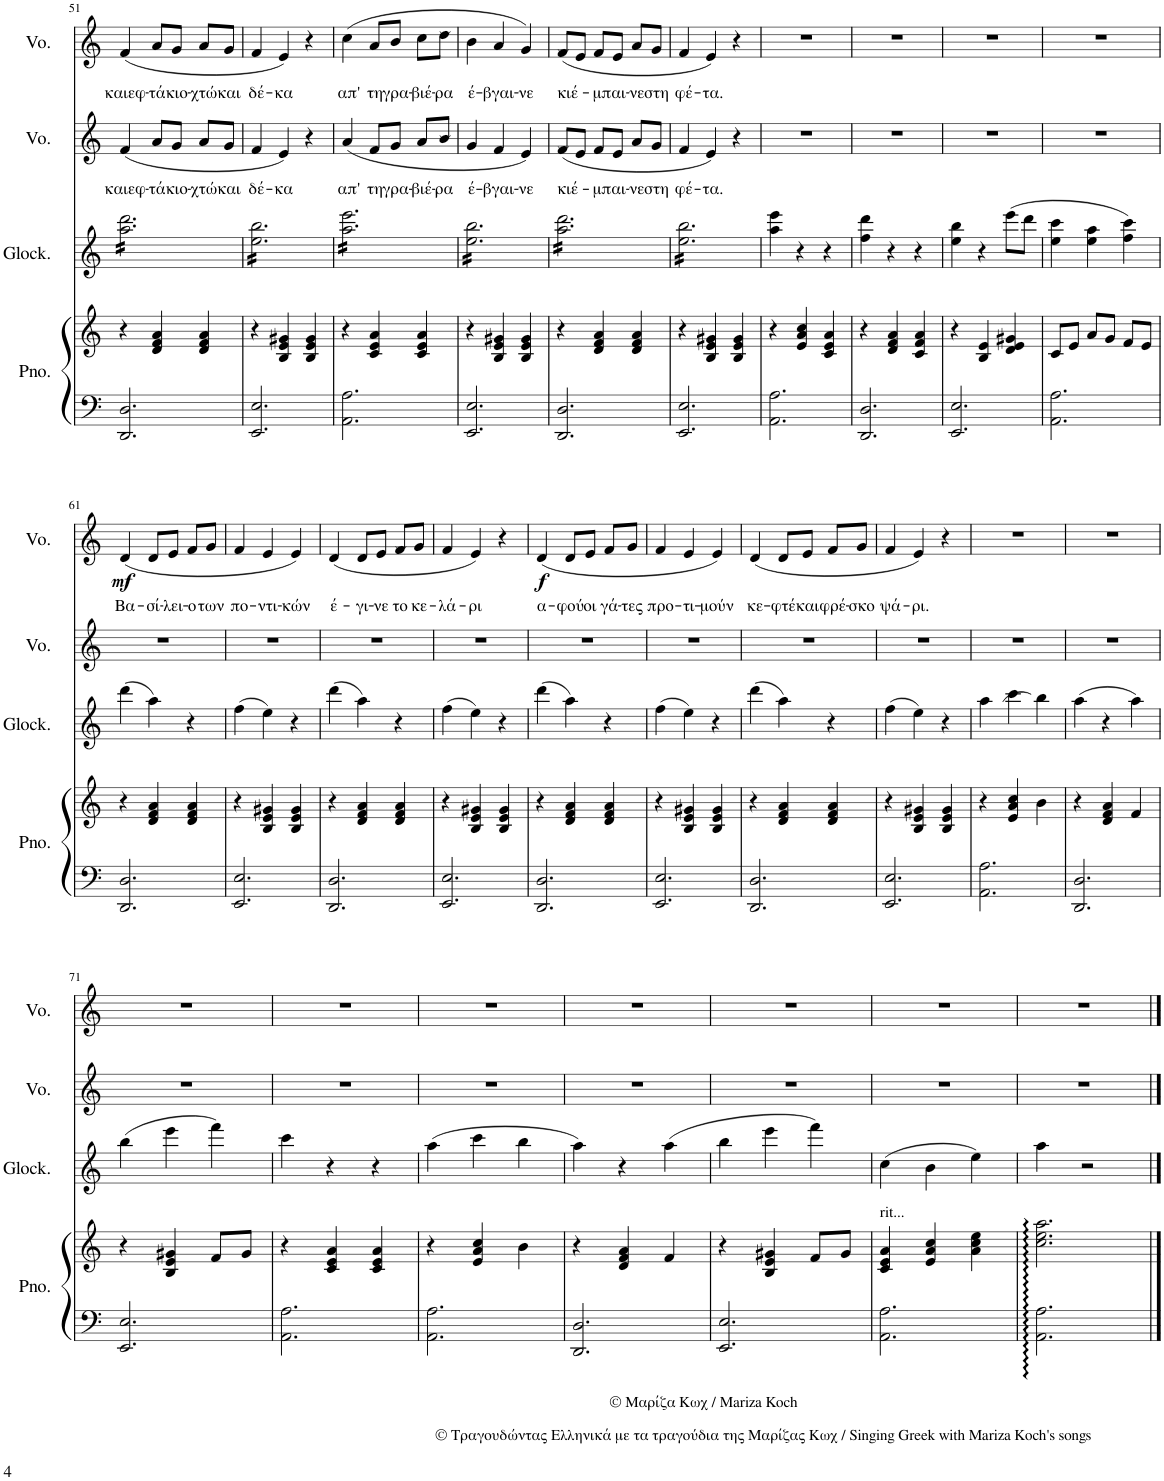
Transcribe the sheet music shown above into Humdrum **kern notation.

**kern	**kern	**kern	**kern	**text	**text	**kern	**text	**text	**dynam
*part4	*part4	*part3	*part2	*part2	*part2	*part1	*part1	*part1	*part1
*staff5	*staff4	*staff3	*staff2	*staff2	*staff2	*staff1	*staff1	*staff1	*staff1
*I"Πιάνο	*	*I"Μεταλλόφωνο	*I"Φωνή	*	*	*I"Φωνή	*	*	*
!!LO:PB:g=z
*clefF4	*clefG2	*clefG2	*clefG2	*	*	*clefG2	*	*	*
*	*	*Trd-14c-24	*	*	*	*	*	*	*
*k[]	*k[]	*k[]	*k[]	*	*	*k[]	*	*	*
*M3/4	*M3/4	*M3/4	*M3/4	*	*	*M3/4	*	*	*
=51	=51	=51	=51	=51	=51	=51	=51	=51	=51
!	!	!	!	!	!LO:LY:b	!	!	!LO:LY:b	!
*	*	*tremolo	*	*	*	*	*	*	*
2.DD/ 2.D/	4r	16aa\ 16ddd\LL	(4f/	.	καιεφ-	(4f/	.	καιεφ-	.
.	.	16aa\ 16ddd\	.	.	.	.	.	.	.
.	.	16aa\ 16ddd\	.	.	.	.	.	.	.
.	.	16aa\ 16ddd\	.	.	.	.	.	.	.
!	!	!	!	!	!LO:LY:b	!	!	!LO:LY:b	!
.	4d/ 4f/ 4a/	16aa\ 16ddd\	8a/L	.	-τά	8a/L	.	-τά	.
.	.	16aa\ 16ddd\	.	.	.	.	.	.	.
!	!	!	!	!	!LO:LY:b	!	!	!LO:LY:b	!
.	.	16aa\ 16ddd\	8g/J	.	κιο-	8g/J	.	κιο-	.
.	.	16aa\ 16ddd\	.	.	.	.	.	.	.
!	!	!	!	!	!LO:LY:b	!	!	!LO:LY:b	!
.	4d/ 4f/ 4a/	16aa\ 16ddd\	8a/L	.	-χτώ	8a/L	.	-χτώ	.
.	.	16aa\ 16ddd\	.	.	.	.	.	.	.
!	!	!	!	!	!LO:LY:b	!	!	!LO:LY:b	!
.	.	16aa\ 16ddd\	8g/J	.	και	8g/J	.	και	.
.	.	16aa\ 16ddd\JJ	.	.	.	.	.	.	.
=52	=52	=52	=52	=52	=52	=52	=52	=52	=52
!	!	!	!	!	!LO:LY:b	!	!	!LO:LY:b	!
2.EE/ 2.E/	4r	16ee\ 16bb\LL	4f/	.	δέ-	4f/	.	δέ-	.
.	.	16ee\ 16bb\	.	.	.	.	.	.	.
.	.	16ee\ 16bb\	.	.	.	.	.	.	.
.	.	16ee\ 16bb\	.	.	.	.	.	.	.
!	!	!	!	!	!LO:LY:b	!	!	!LO:LY:b	!
.	4B/ 4e/ 4g#X/	16ee\ 16bb\	4e/)	.	-κα	4e/)	.	-κα	.
.	.	16ee\ 16bb\	.	.	.	.	.	.	.
.	.	16ee\ 16bb\	.	.	.	.	.	.	.
.	.	16ee\ 16bb\	.	.	.	.	.	.	.
.	4B/ 4e/ 4g#/	16ee\ 16bb\	4r	.	.	4r	.	.	.
.	.	16ee\ 16bb\	.	.	.	.	.	.	.
.	.	16ee\ 16bb\	.	.	.	.	.	.	.
.	.	16ee\ 16bb\JJ	.	.	.	.	.	.	.
=53	=53	=53	=53	=53	=53	=53	=53	=53	=53
!	!	!	!	!	!LO:LY:b	!	!	!LO:LY:b	!
2.AA\ 2.A\	4r	16aa\ 16eee\LL	(4a/	.	απ'	(4cc\	.	απ'	.
.	.	16aa\ 16eee\	.	.	.	.	.	.	.
.	.	16aa\ 16eee\	.	.	.	.	.	.	.
.	.	16aa\ 16eee\	.	.	.	.	.	.	.
!	!	!	!	!	!LO:LY:b	!	!	!LO:LY:b	!
.	4c/ 4e/ 4a/	16aa\ 16eee\	8f/L	.	τη	8a/L	.	τη	.
.	.	16aa\ 16eee\	.	.	.	.	.	.	.
!	!	!	!	!	!LO:LY:b	!	!	!LO:LY:b	!
.	.	16aa\ 16eee\	8g/J	.	γρα-	8b/J	.	γρα-	.
.	.	16aa\ 16eee\	.	.	.	.	.	.	.
!	!	!	!	!	!LO:LY:b	!	!	!LO:LY:b	!
.	4c/ 4e/ 4a/	16aa\ 16eee\	8a/L	.	-βιέ-	8cc\L	.	-βιέ-	.
.	.	16aa\ 16eee\	.	.	.	.	.	.	.
!	!	!	!	!	!LO:LY:b	!	!	!LO:LY:b	!
.	.	16aa\ 16eee\	8b/J	.	-ρα	8dd\J	.	-ρα	.
.	.	16aa\ 16eee\JJ	.	.	.	.	.	.	.
=54	=54	=54	=54	=54	=54	=54	=54	=54	=54
!	!	!	!	!	!LO:LY:b	!	!	!LO:LY:b	!
2.EE/ 2.E/	4r	16ee\ 16bb\LL	4g/	.	έ-	4b\	.	έ-	.
.	.	16ee\ 16bb\	.	.	.	.	.	.	.
.	.	16ee\ 16bb\	.	.	.	.	.	.	.
.	.	16ee\ 16bb\	.	.	.	.	.	.	.
!	!	!	!	!	!LO:LY:b	!	!	!LO:LY:b	!
.	4B/ 4e/ 4g#X/	16ee\ 16bb\	4f/	.	-βγαι-	4a/	.	-βγαι-	.
.	.	16ee\ 16bb\	.	.	.	.	.	.	.
.	.	16ee\ 16bb\	.	.	.	.	.	.	.
.	.	16ee\ 16bb\	.	.	.	.	.	.	.
!	!	!	!	!	!LO:LY:b	!	!	!LO:LY:b	!
.	4B/ 4e/ 4g#/	16ee\ 16bb\	4e/)	.	-νε	4g/)	.	-νε	.
.	.	16ee\ 16bb\	.	.	.	.	.	.	.
.	.	16ee\ 16bb\	.	.	.	.	.	.	.
.	.	16ee\ 16bb\JJ	.	.	.	.	.	.	.
=55	=55	=55	=55	=55	=55	=55	=55	=55	=55
!	!	!	!	!	!LO:LY:b	!	!	!LO:LY:b	!
2.DD/ 2.D/	4r	16aa\ 16ddd\LL	(8f/L	.	κιέ-	(8f/L	.	κιέ-	.
.	.	16aa\ 16ddd\	.	.	.	.	.	.	.
.	.	16aa\ 16ddd\	8e/J	.	.	8e/J	.	.	.
.	.	16aa\ 16ddd\	.	.	.	.	.	.	.
!	!	!	!	!	!LO:LY:b	!	!	!LO:LY:b	!
.	4d/ 4f/ 4a/	16aa\ 16ddd\	8f/L	.	-μπαι-	8f/L	.	-μπαι-	.
.	.	16aa\ 16ddd\	.	.	.	.	.	.	.
.	.	16aa\ 16ddd\	8e/J	.	.	8e/J	.	.	.
.	.	16aa\ 16ddd\	.	.	.	.	.	.	.
!	!	!	!	!	!LO:LY:b	!	!	!LO:LY:b	!
.	4d/ 4f/ 4a/	16aa\ 16ddd\	8a/L	.	-νε	8a/L	.	-νε	.
.	.	16aa\ 16ddd\	.	.	.	.	.	.	.
!	!	!	!	!	!LO:LY:b	!	!	!LO:LY:b	!
.	.	16aa\ 16ddd\	8g/J	.	στη	8g/J	.	στη	.
.	.	16aa\ 16ddd\JJ	.	.	.	.	.	.	.
=56	=56	=56	=56	=56	=56	=56	=56	=56	=56
!	!	!	!	!	!LO:LY:b	!	!	!LO:LY:b	!
2.EE/ 2.E/	4r	16ee\ 16bb\LL	4f/	.	φέ-	4f/	.	φέ-	.
.	.	16ee\ 16bb\	.	.	.	.	.	.	.
.	.	16ee\ 16bb\	.	.	.	.	.	.	.
.	.	16ee\ 16bb\	.	.	.	.	.	.	.
!	!	!	!	!	!LO:LY:b	!	!	!LO:LY:b	!
.	4B/ 4e/ 4g#X/	16ee\ 16bb\	4e/)	.	-τα.	4e/)	.	-τα.	.
.	.	16ee\ 16bb\	.	.	.	.	.	.	.
.	.	16ee\ 16bb\	.	.	.	.	.	.	.
.	.	16ee\ 16bb\	.	.	.	.	.	.	.
.	4B/ 4e/ 4g#/	16ee\ 16bb\	4r	.	.	4r	.	.	.
.	.	16ee\ 16bb\	.	.	.	.	.	.	.
.	.	16ee\ 16bb\	.	.	.	.	.	.	.
.	.	16ee\ 16bb\JJ	.	.	.	.	.	.	.
*	*	*Xtremolo	*	*	*	*	*	*	*
=57	=57	=57	=57	=57	=57	=57	=57	=57	=57
2.AA\ 2.A\	4r	4aa\ 4eee\	2.r	.	.	2.r	.	.	.
.	4e/ 4a/ 4cc/	4r	.	.	.	.	.	.	.
.	4c/ 4e/ 4a/	4r	.	.	.	.	.	.	.
=58	=58	=58	=58	=58	=58	=58	=58	=58	=58
2.DD/ 2.D/	4r	4ff\ 4ddd\	2.r	.	.	2.r	.	.	.
.	4d/ 4f/ 4a/	4r	.	.	.	.	.	.	.
.	4c/ 4f/ 4a/	4r	.	.	.	.	.	.	.
=59	=59	=59	=59	=59	=59	=59	=59	=59	=59
2.EE/ 2.E/	4r	4ee\ 4bb\	2.r	.	.	2.r	.	.	.
.	4B/ 4e/	4r	.	.	.	.	.	.	.
.	4d/ 4e/ 4g#X/	(8eee\L	.	.	.	.	.	.	.
.	.	8ddd\J	.	.	.	.	.	.	.
=60	=60	=60	=60	=60	=60	=60	=60	=60	=60
2.AA\ 2.A\	8c/L	4ee\ 4ccc\	2.r	.	.	2.r	.	.	.
.	8e/J	.	.	.	.	.	.	.	.
.	8a/L	4ee\ 4aa\	.	.	.	.	.	.	.
.	8g/J	.	.	.	.	.	.	.	.
.	8f/L	4ff\ 4ccc\)	.	.	.	.	.	.	.
.	8e/J	.	.	.	.	.	.	.	.
!!LO:LB:g=z
=61	=61	=61	=61	=61	=61	=61	=61	=61	=61
!	!	!	!	!	!	!	!LO:LY:b	!	!LO:DY:b
2.DD/ 2.D/	4r	(4ddd\	2.r	.	.	(4d/	Βα-	.	mf
!	!	!	!	!	!	!	!LO:LY:b	!	!
.	4d/ 4f/ 4a/	4aa\)	.	.	.	8d/L	-σί-	.	.
!	!	!	!	!	!	!	!LO:LY:b	!	!
.	.	.	.	.	.	8e/J	-λει-	.	.
!	!	!	!	!	!	!	!LO:LY:b	!	!
.	4d/ 4f/ 4a/	4r	.	.	.	8f/L	-ο	.	.
!	!	!	!	!	!	!	!LO:LY:b	!	!
.	.	.	.	.	.	8g/J	των	.	.
=62	=62	=62	=62	=62	=62	=62	=62	=62	=62
!	!	!	!	!	!	!	!LO:LY:b	!	!
2.EE/ 2.E/	4r	(4ff\	2.r	.	.	4f/	πο-	.	.
!	!	!	!	!	!	!	!LO:LY:b	!	!
.	4B/ 4e/ 4g#X/	4ee\)	.	.	.	4e/	-ντι-	.	.
!	!	!	!	!	!	!	!LO:LY:b	!	!
.	4B/ 4e/ 4g#/	4r	.	.	.	4e/)	-κών	.	.
=63	=63	=63	=63	=63	=63	=63	=63	=63	=63
!	!	!	!	!	!	!	!LO:LY:b	!	!
2.DD/ 2.D/	4r	(4ddd\	2.r	.	.	(4d/	έ-	.	.
!	!	!	!	!	!	!	!LO:LY:b	!	!
.	4d/ 4f/ 4a/	4aa\)	.	.	.	8d/L	-γι-	.	.
!	!	!	!	!	!	!	!LO:LY:b	!	!
.	.	.	.	.	.	8e/J	-νε	.	.
!	!	!	!	!	!	!	!LO:LY:b	!	!
.	4d/ 4f/ 4a/	4r	.	.	.	8f/L	το	.	.
!	!	!	!	!	!	!	!LO:LY:b	!	!
.	.	.	.	.	.	8g/J	κε-	.	.
=64	=64	=64	=64	=64	=64	=64	=64	=64	=64
!	!	!	!	!	!	!	!LO:LY:b	!	!
2.EE/ 2.E/	4r	(4ff\	2.r	.	.	4f/	-λά-	.	.
!	!	!	!	!	!	!	!LO:LY:b	!	!
.	4B/ 4e/ 4g#X/	4ee\)	.	.	.	4e/)	-ρι	.	.
.	4B/ 4e/ 4g#/	4r	.	.	.	4r	.	.	.
=65	=65	=65	=65	=65	=65	=65	=65	=65	=65
!	!	!	!	!	!	!	!LO:LY:b	!	!LO:DY:b
2.DD/ 2.D/	4r	(4ddd\	2.r	.	.	(4d/	α-	.	f
!	!	!	!	!	!	!	!LO:LY:b	!	!
.	4d/ 4f/ 4a/	4aa\)	.	.	.	8d/L	-φού	.	.
!	!	!	!	!	!	!	!LO:LY:b	!	!
.	.	.	.	.	.	8e/J	οι	.	.
!	!	!	!	!	!	!	!LO:LY:b	!	!
.	4d/ 4f/ 4a/	4r	.	.	.	8f/L	γά-	.	.
!	!	!	!	!	!	!	!LO:LY:b	!	!
.	.	.	.	.	.	8g/J	-τες	.	.
=66	=66	=66	=66	=66	=66	=66	=66	=66	=66
!	!	!	!	!	!	!	!LO:LY:b	!	!
2.EE/ 2.E/	4r	(4ff\	2.r	.	.	4f/	προ-	.	.
!	!	!	!	!	!	!	!LO:LY:b	!	!
.	4B/ 4e/ 4g#X/	4ee\)	.	.	.	4e/	-τι-	.	.
!	!	!	!	!	!	!	!LO:LY:b	!	!
.	4B/ 4e/ 4g#/	4r	.	.	.	4e/)	-μούν	.	.
=67	=67	=67	=67	=67	=67	=67	=67	=67	=67
!	!	!	!	!	!	!	!LO:LY:b	!	!
2.DD/ 2.D/	4r	(4ddd\	2.r	.	.	(4d/	κε-	.	.
!	!	!	!	!	!	!	!LO:LY:b	!	!
.	4d/ 4f/ 4a/	4aa\)	.	.	.	8d/L	-φτέ	.	.
!	!	!	!	!	!	!	!LO:LY:b	!	!
.	.	.	.	.	.	8e/J	και	.	.
!	!	!	!	!	!	!	!LO:LY:b	!	!
.	4d/ 4f/ 4a/	4r	.	.	.	8f/L	φρέ-	.	.
!	!	!	!	!	!	!	!LO:LY:b	!	!
.	.	.	.	.	.	8g/J	-σκο	.	.
=68	=68	=68	=68	=68	=68	=68	=68	=68	=68
!	!	!	!	!	!	!	!LO:LY:b	!	!
2.EE/ 2.E/	4r	(4ff\	2.r	.	.	4f/	ψά-	.	.
!	!	!	!	!	!	!	!LO:LY:b	!	!
.	4B/ 4e/ 4g#X/	4ee\)	.	.	.	4e/)	-ρι.	.	.
.	4B/ 4e/ 4g#/	4r	.	.	.	4r	.	.	.
=69	=69	=69	=69	=69	=69	=69	=69	=69	=69
2.AA\ 2.A\	4r	(4aa\	2.r	.	.	2.r	.	.	.
.	4e/ 4a/ 4cc/	4ccc\)	.	.	.	.	.	.	.
.	4b\	4bb\	.	.	.	.	.	.	.
=70	=70	=70	=70	=70	=70	=70	=70	=70	=70
2.DD/ 2.D/	4r	(4aa\	2.r	.	.	2.r	.	.	.
.	4d/ 4f/ 4a/	4r	.	.	.	.	.	.	.
.	4f/	4aa\)	.	.	.	.	.	.	.
!!LO:LB:g=z
=71	=71	=71	=71	=71	=71	=71	=71	=71	=71
2.EE/ 2.E/	4r	(4bb\	2.r	.	.	2.r	.	.	.
.	4B/ 4e/ 4g#X/	4eee\	.	.	.	.	.	.	.
.	8f/L	4fff\)	.	.	.	.	.	.	.
.	8g#/J	.	.	.	.	.	.	.	.
=72	=72	=72	=72	=72	=72	=72	=72	=72	=72
2.AA\ 2.A\	4r	4ccc\	2.r	.	.	2.r	.	.	.
.	4c/ 4e/ 4a/	4r	.	.	.	.	.	.	.
.	4c/ 4e/ 4a/	4r	.	.	.	.	.	.	.
=73	=73	=73	=73	=73	=73	=73	=73	=73	=73
2.AA\ 2.A\	4r	(4aa\	2.r	.	.	2.r	.	.	.
.	4e/ 4a/ 4cc/	4ccc\	.	.	.	.	.	.	.
.	4b\	4bb\	.	.	.	.	.	.	.
=74	=74	=74	=74	=74	=74	=74	=74	=74	=74
2.DD/ 2.D/	4r	4aa\)	2.r	.	.	2.r	.	.	.
.	4d/ 4f/ 4a/	4r	.	.	.	.	.	.	.
.	4f/	(4aa\	.	.	.	.	.	.	.
=75	=75	=75	=75	=75	=75	=75	=75	=75	=75
!LO:TX:b:t=© Μαρίζα Κωχ / Mariza Koch	!	!	!	!	!	!	!	!	!
!LO:TX:b:t=© Τραγουδώντας Ελληνικά με τα τραγούδια της Μαρίζας Κωχ / Singing Greek with Mariza Koch's songs	!	!	!	!	!	!	!	!	!
2.EE/ 2.E/	4r	4bb\	2.r	.	.	2.r	.	.	.
.	4B/ 4e/ 4g#X/	4eee\	.	.	.	.	.	.	.
.	8f/L	4fff\)	.	.	.	.	.	.	.
.	8g#/J	.	.	.	.	.	.	.	.
=76	=76	=76	=76	=76	=76	=76	=76	=76	=76
!	!LO:TX:a:t=rit...	!	!	!	!	!	!	!	!
2.AA\ 2.A\	4c/ 4e/ 4a/	(4cc\	2.r	.	.	2.r	.	.	.
.	4e/ 4a/ 4cc/	4b\	.	.	.	.	.	.	.
.	4a\ 4cc\ 4ee\	4ee\)	.	.	.	.	.	.	.
=77	=77	=77	=77	=77	=77	=77	=77	=77	=77
2.AA\ 2.A\	2.cc\ 2.ee\ 2.aa\	4aa\	2.r	.	.	2.r	.	.	.
.	.	2r	.	.	.	.	.	.	.
==	==	==	==	==	==	==	==	==	==
*-	*-	*-	*-	*-	*-	*-	*-	*-	*-
